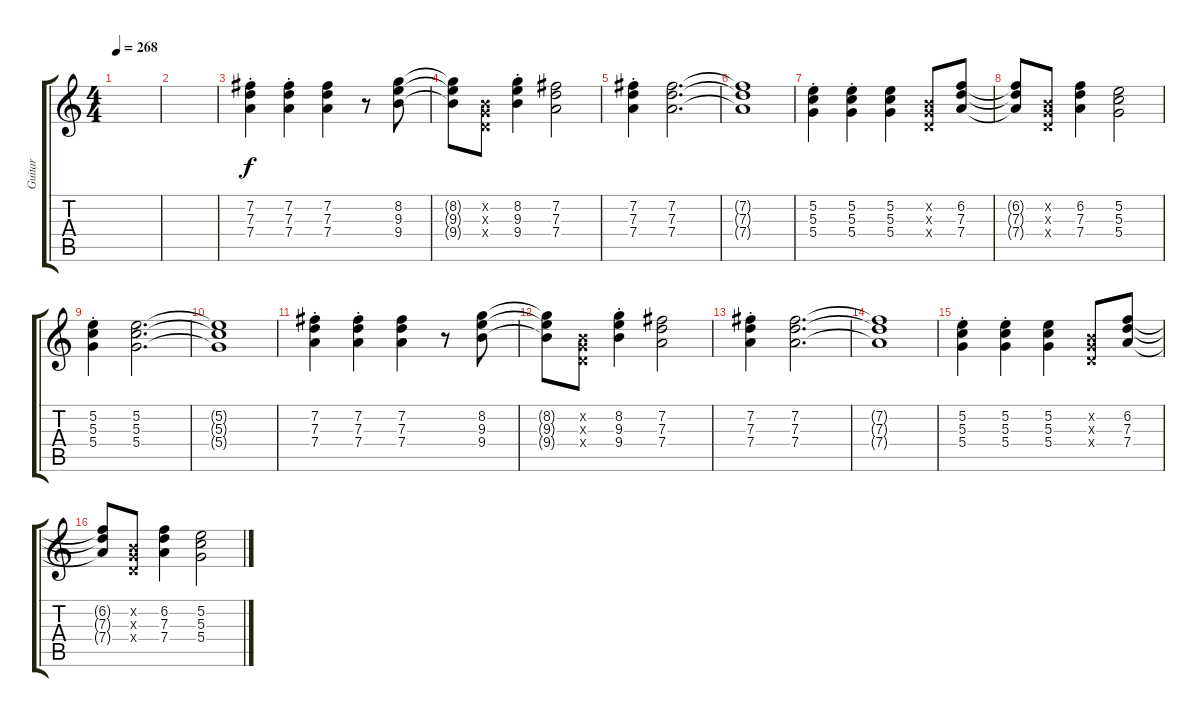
\track ("Guitar" "Guitar") {instrument distortionguitar}
\staff {score tabs}
\tuning (E4 B3 G3 D3 A2 E2) {hide}
\ts (4 4)
\tempo 268
\clef g2
\ks c
|
|
(7.2{st} 7.3{st} 7.4{st}).4{volume 12} (7.2{st} 7.3{st} 7.4{st}).4 (7.2 7.3 7.4).4 r.8 (8.2 9.3 9.4).8 |
(8.2{t} 9.3{t} 9.4{t}).8 (0.2{x} 0.3{x} 0.4{x}).8 (8.2{st} 9.3{st} 9.4{st}).4 (7.2 7.3 7.4).2 |
(7.2{st} 7.3{st} 7.4{st}).4 (7.2 7.3 7.4).2{d} |
(7.2{t} 7.3{t} 7.4{t}).1 |
(5.2{st} 5.3{st} 5.4{st}).4 (5.2{st} 5.3{st} 5.4{st}).4 (5.2 5.3 5.4).4 (0.2{x} 0.3{x} 0.4{x}).8 (6.2 7.3 7.4).8 |
(6.2{t} 7.3{t} 7.4{t}).8 (0.2{x} 0.3{x} 0.4{x}).8 (6.2 7.3 7.4).4 (5.2 5.3 5.4).2 |
(5.2{st} 5.3{st} 5.4{st}).4 (5.2 5.3 5.4).2{d} |
(5.2{t} 5.3{t} 5.4{t}).1 |
(7.2{st} 7.3{st} 7.4{st}).4{volume 12} (7.2{st} 7.3{st} 7.4{st}).4 (7.2 7.3 7.4).4 r.8 (8.2 9.3 9.4).8 |
(8.2{t} 9.3{t} 9.4{t}).8 (0.2{x} 0.3{x} 0.4{x}).8 (8.2{st} 9.3{st} 9.4{st}).4 (7.2 7.3 7.4).2 |
(7.2{st} 7.3{st} 7.4{st}).4 (7.2 7.3 7.4).2{d} |
(7.2{t} 7.3{t} 7.4{t}).1 |
(5.2{st} 5.3{st} 5.4{st}).4 (5.2{st} 5.3{st} 5.4{st}).4 (5.2 5.3 5.4).4 (0.2{x} 0.3{x} 0.4{x}).8 (6.2 7.3 7.4).8 |
(6.2{t} 7.3{t} 7.4{t}).8 (0.2{x} 0.3{x} 0.4{x}).8 (6.2 7.3 7.4).4 (5.2 5.3 5.4).2
